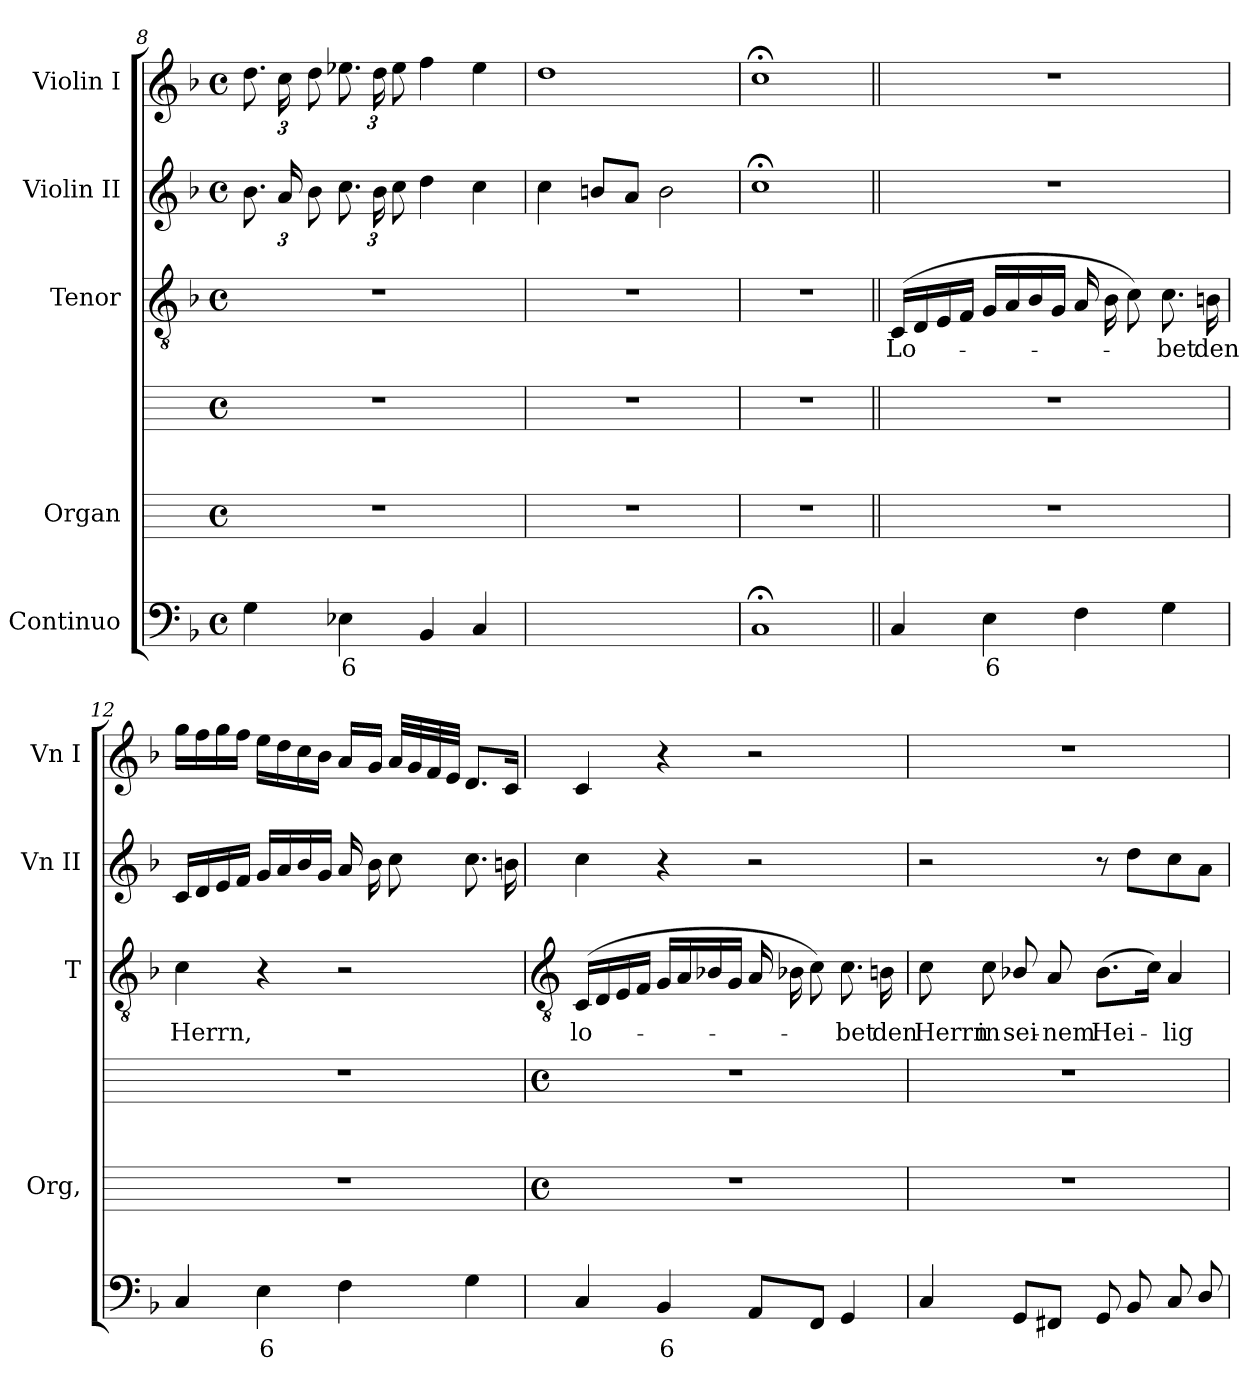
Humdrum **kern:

**kern	**text	**kern	**kern	**kern	**text	**kern	**kern
*part5	*part5	*part4	*part4	*part3	*part3	*part2	*part1
*staff6	*staff6	*staff5	*staff4	*staff3	*staff3	*staff2	*staff1
*I"Continuo	*	*I"Organ	*	*I"Tenor	*	*I"Violin II	*I"Violin I
*	*	*I'Org,	*	*I'T	*	*I'Vn II	*I'Vn I
!!LO:LB:g=z
*clefF4	*	*	*	*clefGv2	*	*clefG2	*clefG2
*k[b-]	*	*	*	*k[b-]	*	*k[b-]	*k[b-]
*F:	*	*	*	*F:	*	*F:	*F:
*M4/4	*	*M4/4	*M4/4	*M4/4	*	*M4/4	*M4/4
*met(c)	*	*met(c)	*met(c)	*met(c)	*	*met(c)	*met(c)
=8	=8	=8	=8	=8	=8	=8	=8
4G	.	1r	1r	1r	.	12.b-L	12.ddL
.	.	.	.	.	.	24aL	24ccL
.	.	.	.	.	.	12b-J	12ddJ
!	!LO:LY:b	!	!	!	!	!	!
4E-X	6	.	.	.	.	12.ccL	12.ee-XL
.	.	.	.	.	.	24b-L	24ddL
.	.	.	.	.	.	12ccJ	12ee-J
4BB-	.	.	.	.	.	4dd	4ff
4C	.	.	.	.	.	4cc	4ee-
=9	=9	=9	=9	=9	=9	=9	=9
!	!LO:LY:b	!	!	!	!	!	!
[2Gyy	4	1r	1r	1r	.	4cc	1dd
.	.	.	.	.	.	8bnL	.
.	.	.	.	.	.	8aJ	.
2Gyy]	.	.	.	.	.	2b	.
=10	=10	=10	=10	=10	=10	=10	=10
1C;<	.	1r	1r	1r	.	1cc;<	1cc;<
=11||	=11||	=11||	=11||	=11||	=11||	=11||	=11||
!	!	!	!	!	!LO:LY:b	!	!
4C	.	1r	1r	(>16CLL	Lo-	1r	1r
.	.	.	.	16D	.	.	.
.	.	.	.	16E	.	.	.
.	.	.	.	16FJJ	.	.	.
!	!LO:LY:b	!	!	!	!	!	!
4E	6	.	.	16GLL	.	.	.
.	.	.	.	16A	.	.	.
.	.	.	.	16B-	.	.	.
.	.	.	.	16GJJ	.	.	.
4F	.	.	.	16ALL	.	.	.
.	.	.	.	16B-	.	.	.
.	.	.	.	8cJ)	.	.	.
!	!	!	!	!	!LO:LY:b	!	!
4G	.	.	.	8.c	bet	.	.
!	!	!	!	!	!LO:LY:b	!	!
.	.	.	.	16Bn	den	.	.
=12	=12	=12	=12	=12	=12	=12	=12
!	!	!	!	!	!LO:LY:b	!	!
4C	.	1r	1r	4c	Herrn,	16cLL	16ggLL
.	.	.	.	.	.	16d	16ff
.	.	.	.	.	.	16e	16gg
.	.	.	.	.	.	16fJJ	16ffJJ
!	!LO:LY:b	!	!	!	!	!	!
4E	6	.	.	4r	.	16gLL	16eeLL
.	.	.	.	.	.	16a	16dd
.	.	.	.	.	.	16b-	16cc
.	.	.	.	.	.	16gJJ	16b-JJ
4F	.	.	.	2r	.	16aLL	16aLL
.	.	.	.	.	.	16b-	16gJJ
.	.	.	.	.	.	8ccJ	32aLLL
.	.	.	.	.	.	.	32g
.	.	.	.	.	.	.	32f
.	.	.	.	.	.	.	32eJJJ
4G	.	.	.	.	.	8.ccL	8.dL
.	.	.	.	.	.	16bnJ	16cJ
!!LO:LB:g=z
=13	=13	=13	=13	=13	=13	=13	=13
*	*	*	*	*clefGv2	*	*	*
*	*	*M4/4	*M4/4	*	*	*	*
*	*	*met(c)	*met(c)	*	*	*	*
!	!	!	!	!	!LO:LY:b	!	!
4C	.	1r	1r	(<16CLL	lo-	4cc	4c
.	.	.	.	16D	.	.	.
.	.	.	.	16E	.	.	.
.	.	.	.	16FJJ	.	.	.
!	!LO:LY:b	!	!	!	!	!	!
4BB-	6	.	.	16GLL	.	4r	4r
.	.	.	.	16A	.	.	.
.	.	.	.	16B-X	.	.	.
.	.	.	.	16GJJ	.	.	.
8AAL	.	.	.	16ALL	.	2r	2r
.	.	.	.	16B-X	.	.	.
8FFJ	.	.	.	8cJ)	.	.	.
!	!	!	!	!	!LO:LY:b	!	!
4GG	.	.	.	8.c	bet	.	.
!	!	!	!	!	!LO:LY:b	!	!
.	.	.	.	16Bn	den	.	.
=14	=14	=14	=14	=14	=14	=14	=14
!	!	!	!	!	!LO:LY:b	!	!
4C	.	1r	1r	8c	Herrn	2r	1r
!	!	!	!	!	!LO:LY:b	!	!
.	.	.	.	8c	in	.	.
!	!	!	!	!	!LO:LY:b	!	!
8GGL	.	.	.	8B-X/	sei-	.	.
!	!	!	!	!	!LO:LY:b	!	!
8FF#XJ	.	.	.	8A	-nem	.	.
!	!	!	!	!	!LO:LY:b	!	!
8GGL	.	.	.	(>8.B-L	Hei-	8r	.
8BB-	.	.	.	.	.	8ddL	.
.	.	.	.	16cJ)	.	.	.
!	!	!	!	!	!LO:LY:b	!	!
8C	.	.	.	4A	lig-	8cc	.
8D/	.	.	.	.	.	8aJ	.
=	=	=	=	=	=	=	=
*-	*-	*-	*-	*-	*-	*-	*-
